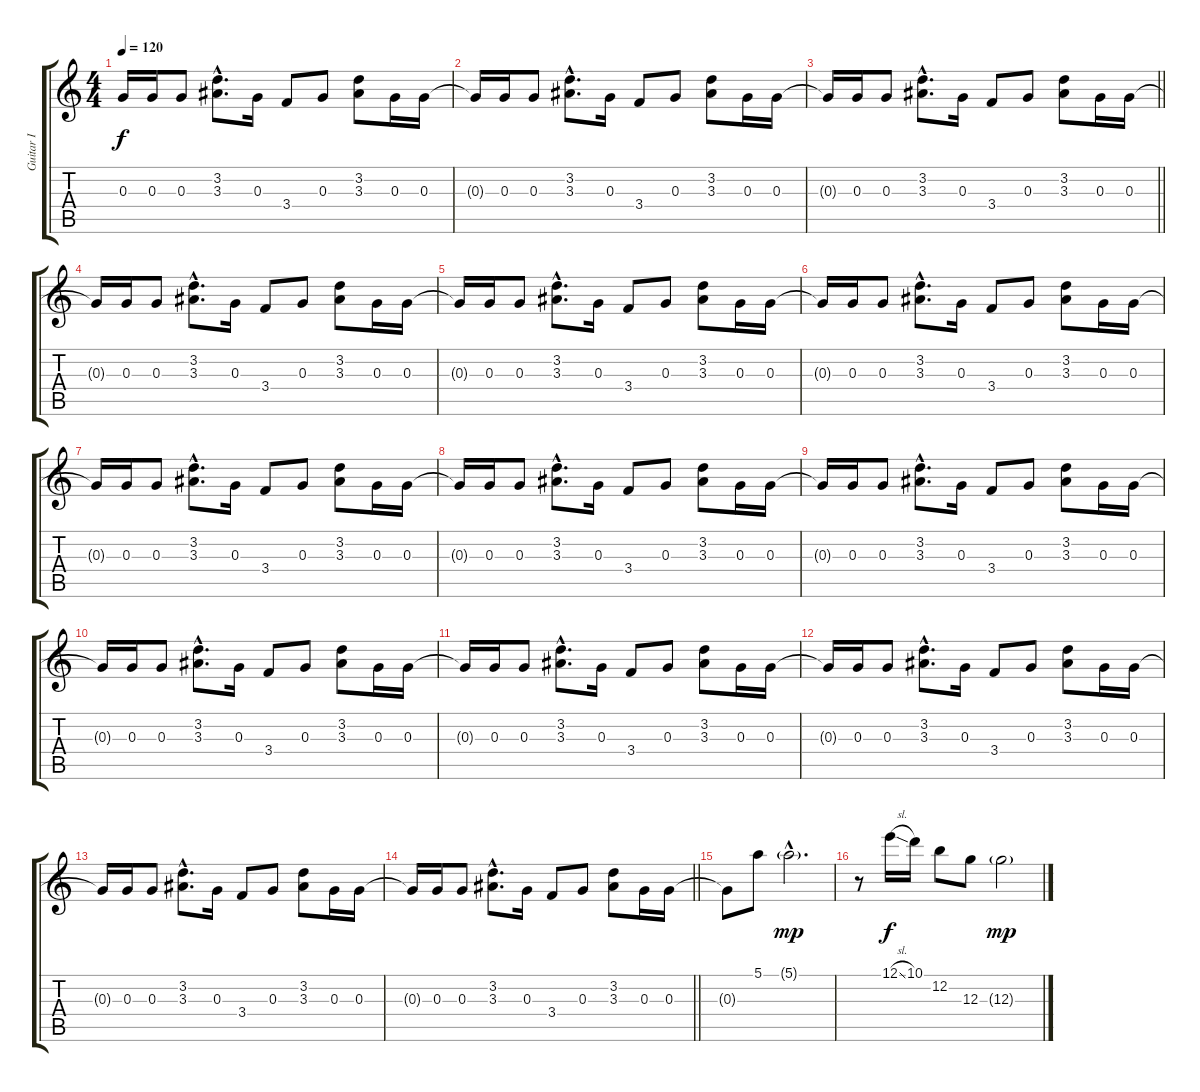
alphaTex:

\track ("Guitar I" "Guitar I") {instrument acousticguitarnylon}
\staff {score tabs}
\tuning (E4 B3 G3 D3 A2 E2) {hide}
\ts (4 4)
\tempo 120
\clef g2
\ks c
0.3{t}.16{dy f} 0.3.16 0.3.8 (3.2{hac} 3.3{hac}).8{d} 0.3.16 3.4.8 0.3.8 (3.2 3.3).8 0.3.16 0.3.16 |
0.3{t}.16 0.3.16 0.3.8 (3.2{hac} 3.3{hac}).8{d} 0.3.16 3.4.8 0.3.8 (3.2 3.3).8 0.3.16 0.3.16 |
\barLineRight lightlight
0.3{t}.16 0.3.16 0.3.8 (3.2{hac} 3.3{hac}).8{d} 0.3.16 3.4.8 0.3.8 (3.2 3.3).8 0.3.16 0.3.16 |
0.3{t}.16 0.3.16 0.3.8 (3.2{hac} 3.3{hac}).8{d} 0.3.16 3.4.8 0.3.8 (3.2 3.3).8 0.3.16 0.3.16 |
0.3{t}.16 0.3.16 0.3.8 (3.2{hac} 3.3{hac}).8{d} 0.3.16 3.4.8 0.3.8 (3.2 3.3).8 0.3.16 0.3.16 |
0.3{t}.16 0.3.16 0.3.8 (3.2{hac} 3.3{hac}).8{d} 0.3.16 3.4.8 0.3.8 (3.2 3.3).8 0.3.16 0.3.16 |
0.3{t}.16 0.3.16 0.3.8 (3.2{hac} 3.3{hac}).8{d} 0.3.16 3.4.8 0.3.8 (3.2 3.3).8 0.3.16 0.3.16 |
0.3{t}.16 0.3.16 0.3.8 (3.2{hac} 3.3{hac}).8{d} 0.3.16 3.4.8 0.3.8 (3.2 3.3).8 0.3.16 0.3.16 |
0.3{t}.16 0.3.16 0.3.8 (3.2{hac} 3.3{hac}).8{d} 0.3.16 3.4.8 0.3.8 (3.2 3.3).8 0.3.16 0.3.16 |
0.3{t}.16 0.3.16 0.3.8 (3.2{hac} 3.3{hac}).8{d} 0.3.16 3.4.8 0.3.8 (3.2 3.3).8 0.3.16 0.3.16 |
0.3{t}.16 0.3.16 0.3.8 (3.2{hac} 3.3{hac}).8{d} 0.3.16 3.4.8 0.3.8 (3.2 3.3).8 0.3.16 0.3.16 |
0.3{t}.16 0.3.16 0.3.8 (3.2{hac} 3.3{hac}).8{d} 0.3.16 3.4.8 0.3.8 (3.2 3.3).8 0.3.16 0.3.16 |
0.3{t}.16 0.3.16 0.3.8 (3.2{hac} 3.3{hac}).8{d} 0.3.16 3.4.8 0.3.8 (3.2 3.3).8 0.3.16 0.3.16 |
\barLineRight lightlight
0.3{t}.16 0.3.16 0.3.8 (3.2{hac} 3.3{hac}).8{d} 0.3.16 3.4.8 0.3.8 (3.2 3.3).8 0.3.16 0.3.16 |
0.3{t}.8 5.1.8 5.1{g hac}.2{d dy mp} |
r.8 12.1{sl}.16{dy f} 10.1.16 12.2.8 12.3.8 12.3{g}.2{dy mp}
